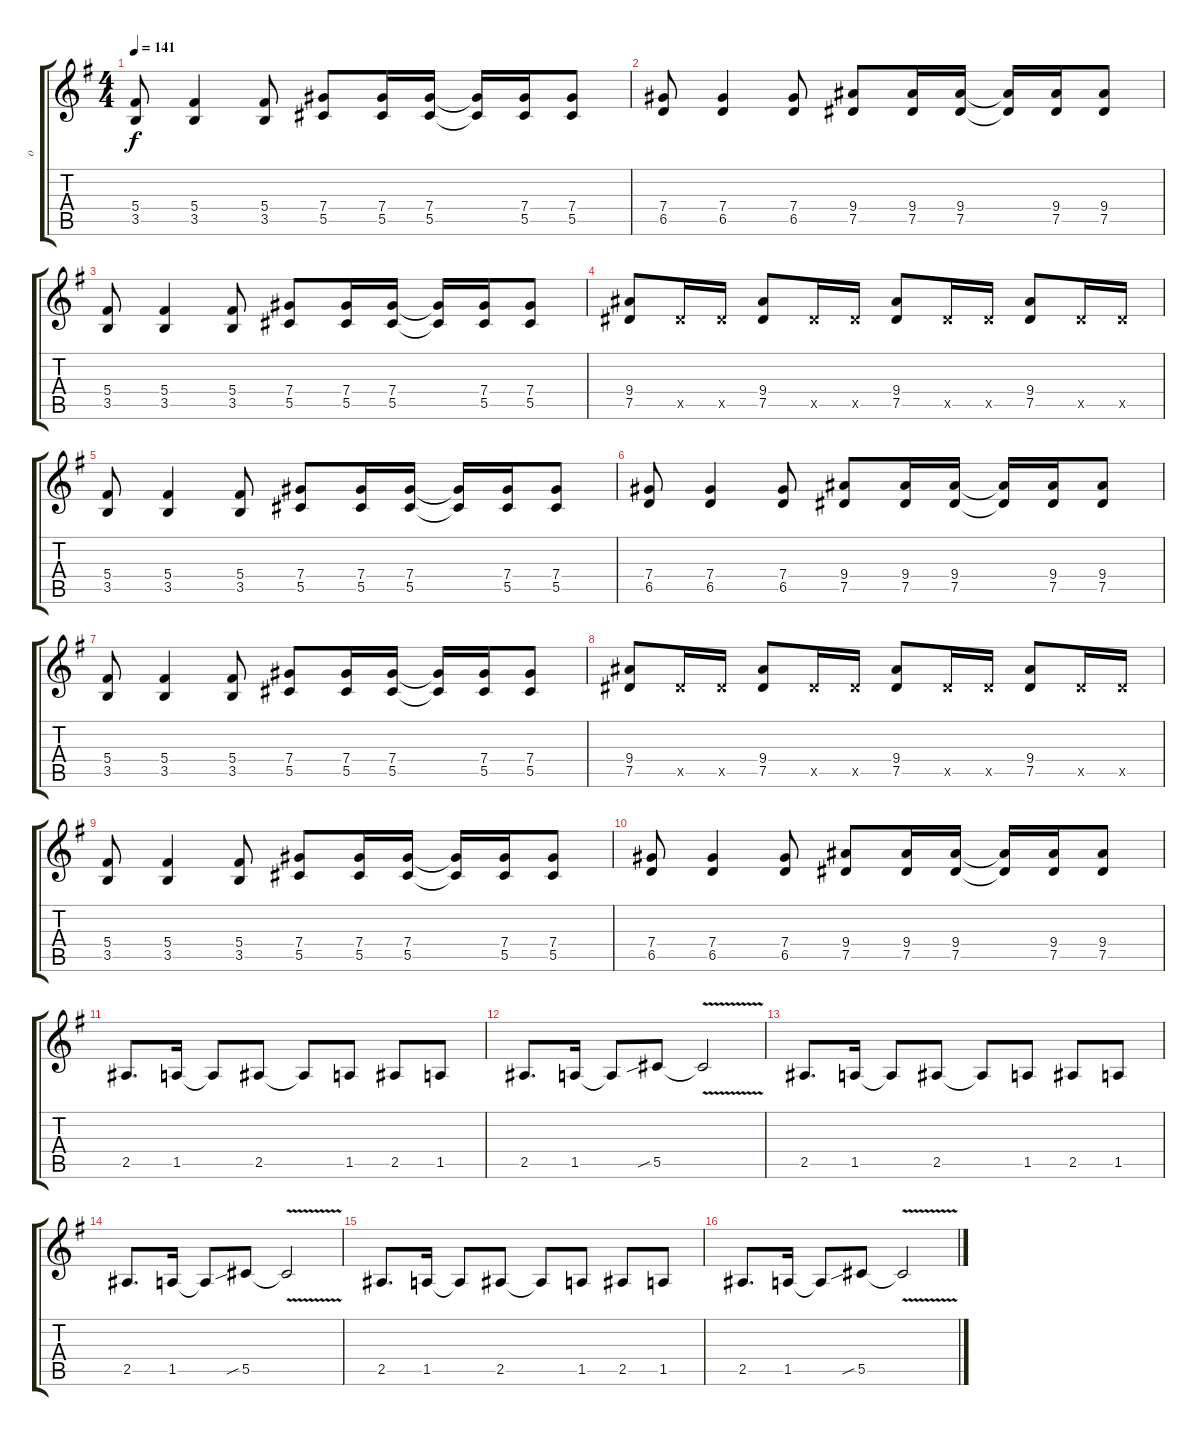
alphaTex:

\track ("o" "o") {instrument overdrivenguitar}
\staff {score tabs}
\tuning (Eb4 Bb3 Gb3 Db3 Ab2 Eb2) {hide}
\ts (4 4)
\tempo 141
\clef g2
\ks g
(5.4 3.5).8{dy f} (5.4 3.5).4 (5.4 3.5).8 (7.4 5.5).8 (7.4 5.5).16 (7.4 5.5).16 (7.4{t} 5.5{t}).16 (7.4 5.5).16 (7.4 5.5).8 |
(7.4 6.5).8 (7.4 6.5).4 (7.4 6.5).8 (9.4 7.5).8 (9.4 7.5).16 (9.4 7.5).16 (9.4{t} 7.5{t}).16 (9.4 7.5).16 (9.4 7.5).8 |
(5.4 3.5).8 (5.4 3.5).4 (5.4 3.5).8 (7.4 5.5).8 (7.4 5.5).16 (7.4 5.5).16 (7.4{t} 5.5{t}).16 (7.4 5.5).16 (7.4 5.5).8 |
(9.4 7.5).8 7.5{x}.16 7.5{x}.16 (9.4 7.5).8 7.5{x}.16 7.5{x}.16 (9.4 7.5).8 7.5{x}.16 7.5{x}.16 (9.4 7.5).8 7.5{x}.16 7.5{x}.16 |
(5.4 3.5).8 (5.4 3.5).4 (5.4 3.5).8 (7.4 5.5).8 (7.4 5.5).16 (7.4 5.5).16 (7.4{t} 5.5{t}).16 (7.4 5.5).16 (7.4 5.5).8 |
(7.4 6.5).8 (7.4 6.5).4 (7.4 6.5).8 (9.4 7.5).8 (9.4 7.5).16 (9.4 7.5).16 (9.4{t} 7.5{t}).16 (9.4 7.5).16 (9.4 7.5).8 |
(5.4 3.5).8 (5.4 3.5).4 (5.4 3.5).8 (7.4 5.5).8 (7.4 5.5).16 (7.4 5.5).16 (7.4{t} 5.5{t}).16 (7.4 5.5).16 (7.4 5.5).8 |
(9.4 7.5).8 7.5{x}.16 7.5{x}.16 (9.4 7.5).8 7.5{x}.16 7.5{x}.16 (9.4 7.5).8 7.5{x}.16 7.5{x}.16 (9.4 7.5).8 7.5{x}.16 7.5{x}.16 |
(5.4 3.5).8 (5.4 3.5).4 (5.4 3.5).8 (7.4 5.5).8 (7.4 5.5).16 (7.4 5.5).16 (7.4{t} 5.5{t}).16 (7.4 5.5).16 (7.4 5.5).8 |
(7.4 6.5).8 (7.4 6.5).4 (7.4 6.5).8 (9.4 7.5).8 (9.4 7.5).16 (9.4 7.5).16 (9.4{t} 7.5{t}).16 (9.4 7.5).16 (9.4 7.5).8 |
2.5.8{d} 1.5.16 1.5{t}.8 2.5.8 2.5{t}.8 1.5.8 2.5.8 1.5.8 |
2.5.8{d} 1.5.16 1.5{t}.8 5.5{sib}.8 5.5{v t}.2 |
2.5.8{d} 1.5.16 1.5{t}.8 2.5.8 2.5{t}.8 1.5.8 2.5.8 1.5.8 |
2.5.8{d} 1.5.16 1.5{t}.8 5.5{sib}.8 5.5{v t}.2 |
2.5.8{d} 1.5.16 1.5{t}.8 2.5.8 2.5{t}.8 1.5.8 2.5.8 1.5.8 |
2.5.8{d} 1.5.16 1.5{t}.8 5.5{sib}.8 5.5{v t}.2
